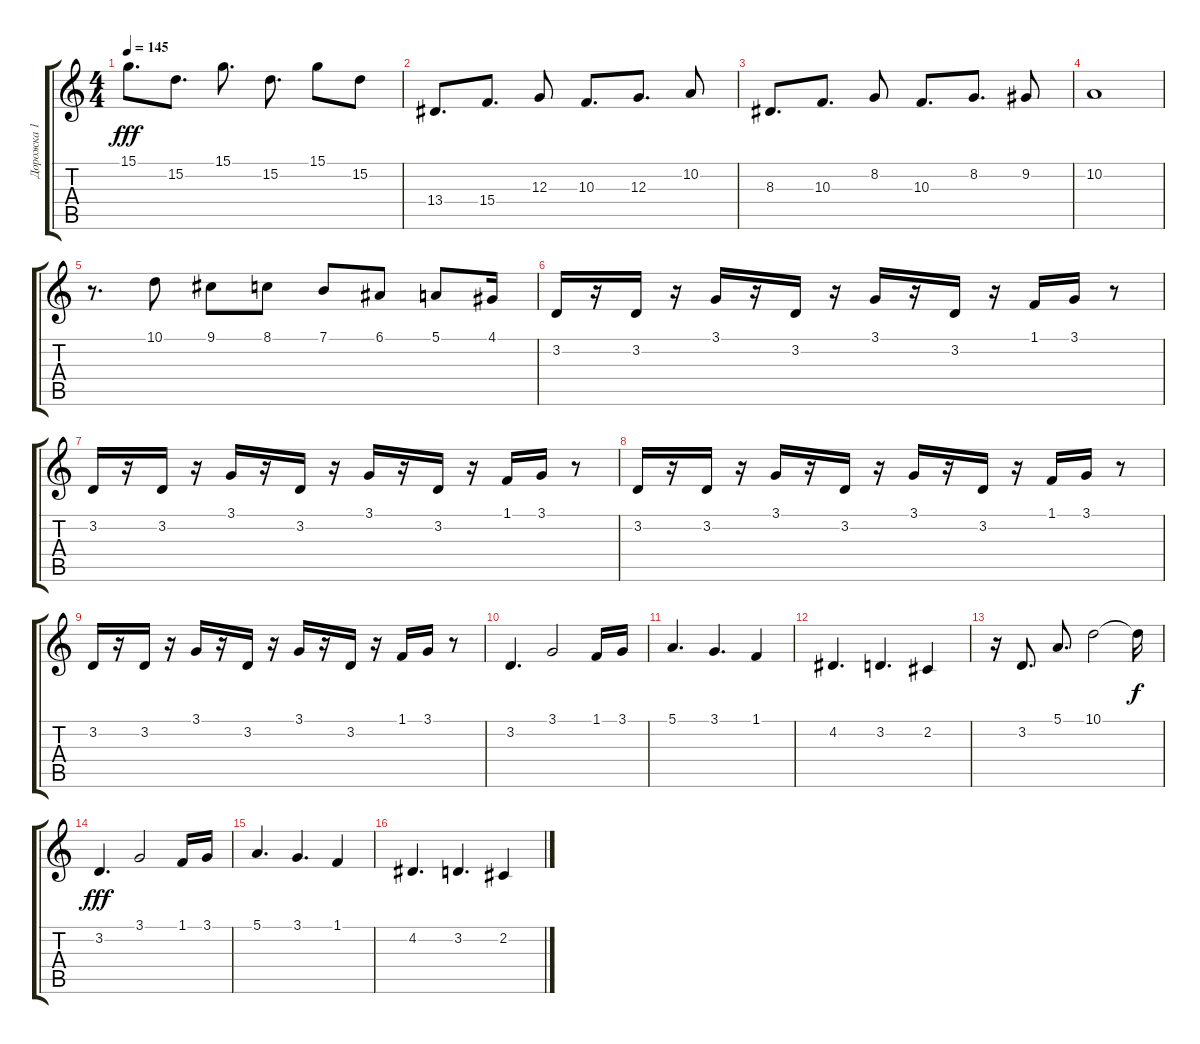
\track ("Дорожка 1" "Дорожка 1") {instrument lead2sawtooth}
\staff {score tabs}
\tuning (E4 B3 G3 D3 A2 E2) {hide}
\ts (4 4)
\tempo 145
\clef g2
\ks c
15.1.8{d dy fff volume 12} 15.2.8{d volume 7} 15.1.8{d} 15.2.8{d} 15.1.8 15.2.8 |
13.4.8{d volume 12} 15.4.8{d} 12.3.8 10.3.8{d} 12.3.8{d} 10.2.8 |
8.3.8{d} 10.3.8{d} 8.2.8 10.3.8{d} 8.2.8{d} 9.2.8 |
10.2.1 |
r.8{d} 10.1.8 9.1.8 8.1.8 7.1.8 6.1.8 5.1.8 4.1.16 |
3.2.16 r.16 3.2.16 r.16 3.1.16 r.16 3.2.16 r.16 3.1.16 r.16 3.2.16 r.16 1.1.16 3.1.16 r.8 |
3.2.16 r.16 3.2.16 r.16 3.1.16 r.16 3.2.16 r.16 3.1.16 r.16 3.2.16 r.16 1.1.16 3.1.16 r.8 |
3.2.16 r.16 3.2.16 r.16 3.1.16 r.16 3.2.16 r.16 3.1.16 r.16 3.2.16 r.16 1.1.16 3.1.16 r.8 |
3.2.16 r.16 3.2.16 r.16 3.1.16 r.16 3.2.16 r.16 3.1.16 r.16 3.2.16 r.16 1.1.16 3.1.16 r.8 |
3.2.4{d} 3.1.2 1.1.16 3.1.16 |
5.1.4{d} 3.1.4{d} 1.1.4 |
4.2.4{d} 3.2.4{d} 2.2.4 |
r.16 3.2.8{d} 5.1.8{d} 10.1.2 10.1{t}.16{dy f} |
3.2.4{d dy fff} 3.1.2 1.1.16 3.1.16 |
5.1.4{d} 3.1.4{d} 1.1.4 |
4.2.4{d} 3.2.4{d} 2.2.4
